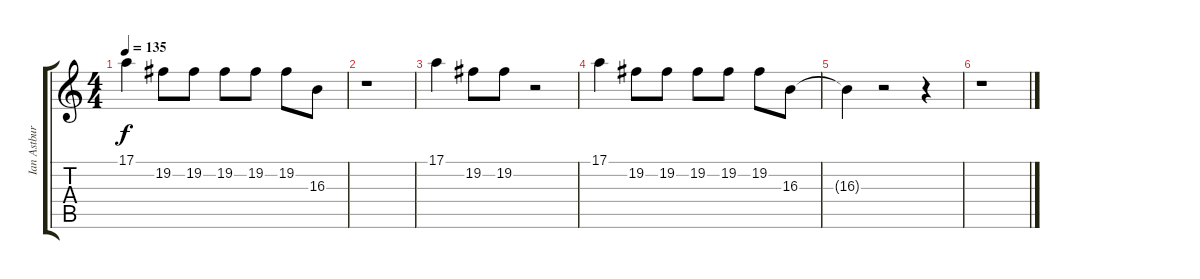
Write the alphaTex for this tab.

\track ("Ian Astbury" "Ian Astbur") {instrument lead6voice}
\staff {score tabs}
\tuning (E4 B3 G3 D3 A2 E2) {hide}
\ts (4 4)
\tempo 135
\clef g2
\ks c
17.1.4{dy f} 19.2.8 19.2.8 19.2.8 19.2.8 19.2.8 16.3.8 |
r.1 |
17.1.4 19.2.8 19.2.8 r.2 |
17.1.4 19.2.8 19.2.8 19.2.8 19.2.8 19.2.8 16.3.8 |
16.3{t}.4 r.2 r.4 |
r.1
